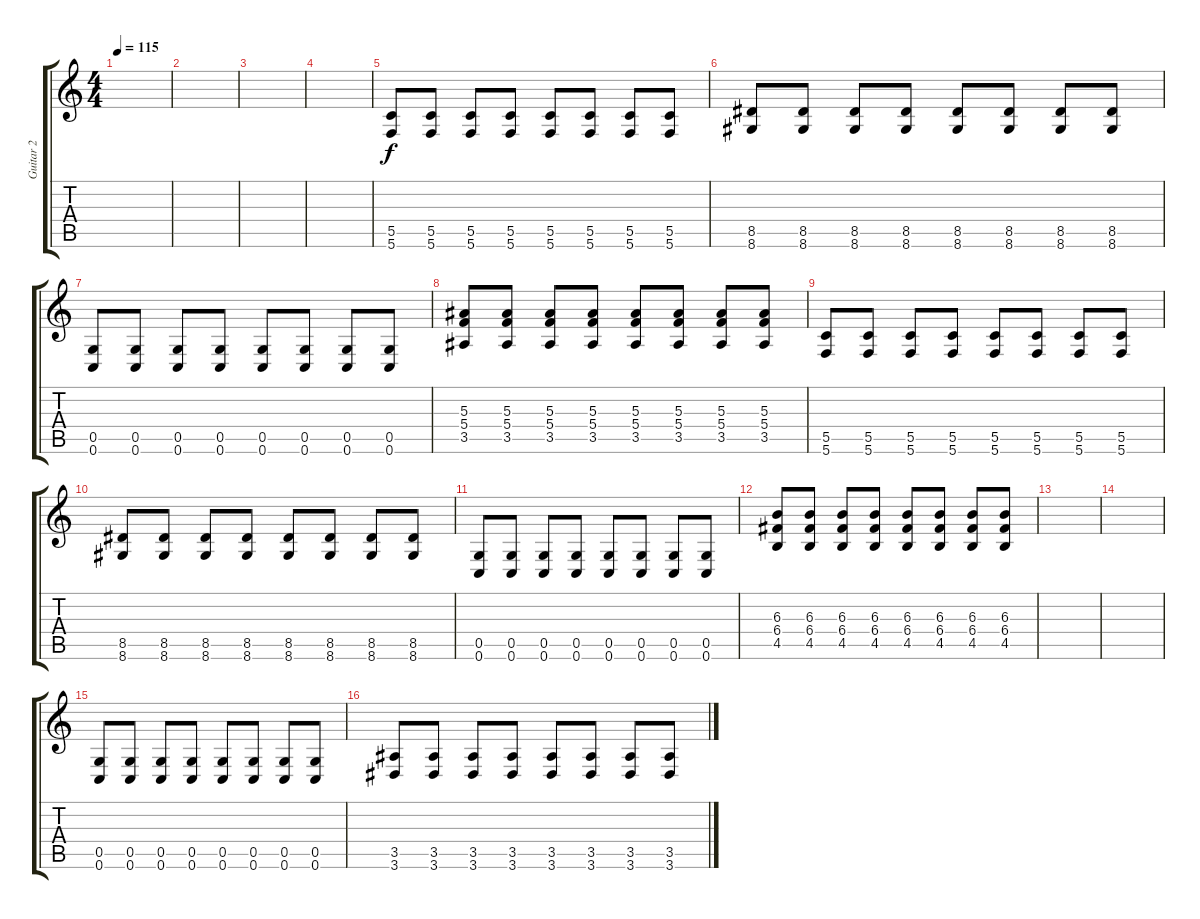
\track ("Guitar 2" "Guitar 2") {instrument overdrivenguitar}
\staff {score tabs}
\tuning (D4 A3 F3 C3 G2 C2) {hide}
\ts (4 4)
\tempo 115
\clef g2
\ks c
|
|
|
|
(5.5 5.6).8 (5.5 5.6).8 (5.5 5.6).8 (5.5 5.6).8 (5.5 5.6).8 (5.5 5.6).8 (5.5 5.6).8 (5.5 5.6).8 |
(8.5 8.6).8 (8.5 8.6).8 (8.5 8.6).8 (8.5 8.6).8 (8.5 8.6).8 (8.5 8.6).8 (8.5 8.6).8 (8.5 8.6).8 |
(0.5 0.6).8 (0.5 0.6).8 (0.5 0.6).8 (0.5 0.6).8 (0.5 0.6).8 (0.5 0.6).8 (0.5 0.6).8 (0.5 0.6).8 |
(5.3 5.4 3.5).8 (5.3 5.4 3.5).8 (5.3 5.4 3.5).8 (5.3 5.4 3.5).8 (5.3 5.4 3.5).8 (5.3 5.4 3.5).8 (5.3 5.4 3.5).8 (5.3 5.4 3.5).8 |
(5.5 5.6).8 (5.5 5.6).8 (5.5 5.6).8 (5.5 5.6).8 (5.5 5.6).8 (5.5 5.6).8 (5.5 5.6).8 (5.5 5.6).8 |
(8.5 8.6).8 (8.5 8.6).8 (8.5 8.6).8 (8.5 8.6).8 (8.5 8.6).8 (8.5 8.6).8 (8.5 8.6).8 (8.5 8.6).8 |
(0.5 0.6).8 (0.5 0.6).8 (0.5 0.6).8 (0.5 0.6).8 (0.5 0.6).8 (0.5 0.6).8 (0.5 0.6).8 (0.5 0.6).8 |
(6.3 6.4 4.5).8 (6.3 6.4 4.5).8 (6.3 6.4 4.5).8 (6.3 6.4 4.5).8 (6.3 6.4 4.5).8 (6.3 6.4 4.5).8 (6.3 6.4 4.5).8 (6.3 6.4 4.5).8 |
|
|
(0.5 0.6).8 (0.5 0.6).8 (0.5 0.6).8 (0.5 0.6).8 (0.5 0.6).8 (0.5 0.6).8 (0.5 0.6).8 (0.5 0.6).8 |
(3.5 3.6).8 (3.5 3.6).8 (3.5 3.6).8 (3.5 3.6).8 (3.5 3.6).8 (3.5 3.6).8 (3.5 3.6).8 (3.5 3.6).8
